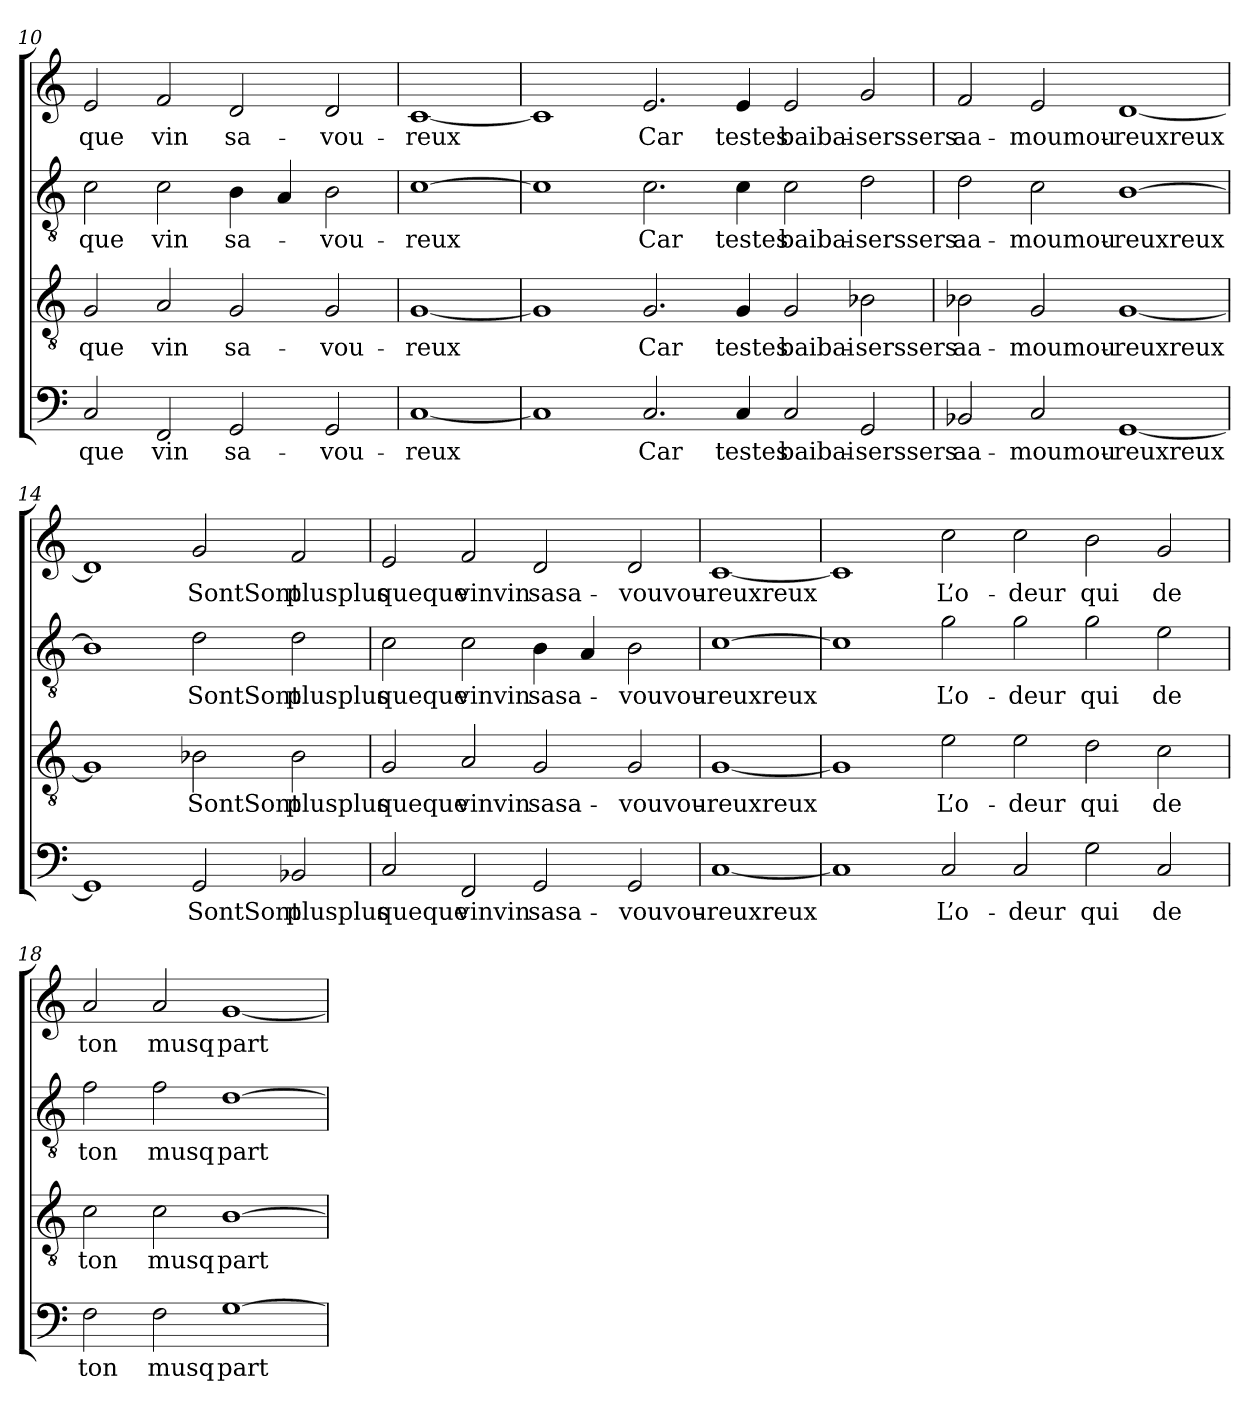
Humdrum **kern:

**kern	**text	**kern	**text	**kern	**text	**kern	**text
*part4	*part4	*part3	*part3	*part2	*part2	*part1	*part1
*staff4	*staff4	*staff3	*staff3	*staff2	*staff2	*staff1	*staff1
!!LO:LB:g=z
*clefF4	*	*clefGv2	*	*clefGv2	*	*clefG2	*
*k[]	*	*k[]	*	*k[]	*	*k[]	*
=10	=10	=10	=10	=10	=10	=10	=10
2C	que	2G	que	2c	que	2e	que
2FF	vin	2A	vin	2c	vin	2f	vin
2GG	sa-	2G	sa-	4B	sa-	2d	sa-
.	.	.	.	4A	.	.	.
2GG	-vou-	2G	-vou-	2B	-vou-	2d	-vou-
=11	=11	=11	=11	=11	=11	=11	=11
[1C	-reux	[1G	-reux	[1c	-reux	[1c	-reux
=12	=12	=12	=12	=12	=12	=12	=12
1C]	.	1G]	.	1c]	.	1c]	.
2.C	Car	2.G	Car	2.c	Car	2.e	Car
4C	testes	4G	testes	4c	testes	4e	testes
2C	baibai-	2G	baibai-	2c	baibai-	2e	baibai-
2GG	-serssers	2B-X	-serssers	2d	-serssers	2g	-serssers
=13	=13	=13	=13	=13	=13	=13	=13
2BB-X	aa-	2B-X	aa-	2d	aa-	2f	aa-
2C	-moumou-	2G	-moumou-	2c	-moumou-	2e	-moumou-
[1GG	-reuxreux	[1G	-reuxreux	[1B	-reuxreux	[1d	-reuxreux
!!LO:PB:g=z
=14	=14	=14	=14	=14	=14	=14	=14
1GG]	.	1G]	.	1B]	.	1d]	.
2GG	SontSont	2B-X	SontSont	2d	SontSont	2g	SontSont
2BB-X	plusplus	2B-	plusplus	2d	plusplus	2f	plusplus
=15	=15	=15	=15	=15	=15	=15	=15
2C	queque	2G	queque	2c	queque	2e	queque
2FF	vinvin	2A	vinvin	2c	vinvin	2f	vinvin
2GG	sasa-	2G	sasa-	4B	sasa-	2d	sasa-
.	.	.	.	4A	.	.	.
2GG	-vouvou-	2G	-vouvou-	2B	-vouvou-	2d	-vouvou-
=16	=16	=16	=16	=16	=16	=16	=16
[1C	-reuxreux	[1G	-reuxreux	[1c	-reuxreux	[1c	-reuxreux
=17	=17	=17	=17	=17	=17	=17	=17
1C]	.	1G]	.	1c]	.	1c]	.
2C	L’o-	2e	L’o-	2g	L’o-	2cc	L’o-
2C	-deur	2e	-deur	2g	-deur	2cc	-deur
2G	qui	2d	qui	2g	qui	2b	qui
2C	de	2c	de	2e	de	2g	de
=18	=18	=18	=18	=18	=18	=18	=18
2F	ton	2c	ton	2f	ton	2a	ton
2F	musq	2c	musq	2f	musq	2a	musq
[1G	part	[1B	part	[1d	part	[1g	part
=	=	=	=	=	=	=	=
*-	*-	*-	*-	*-	*-	*-	*-
